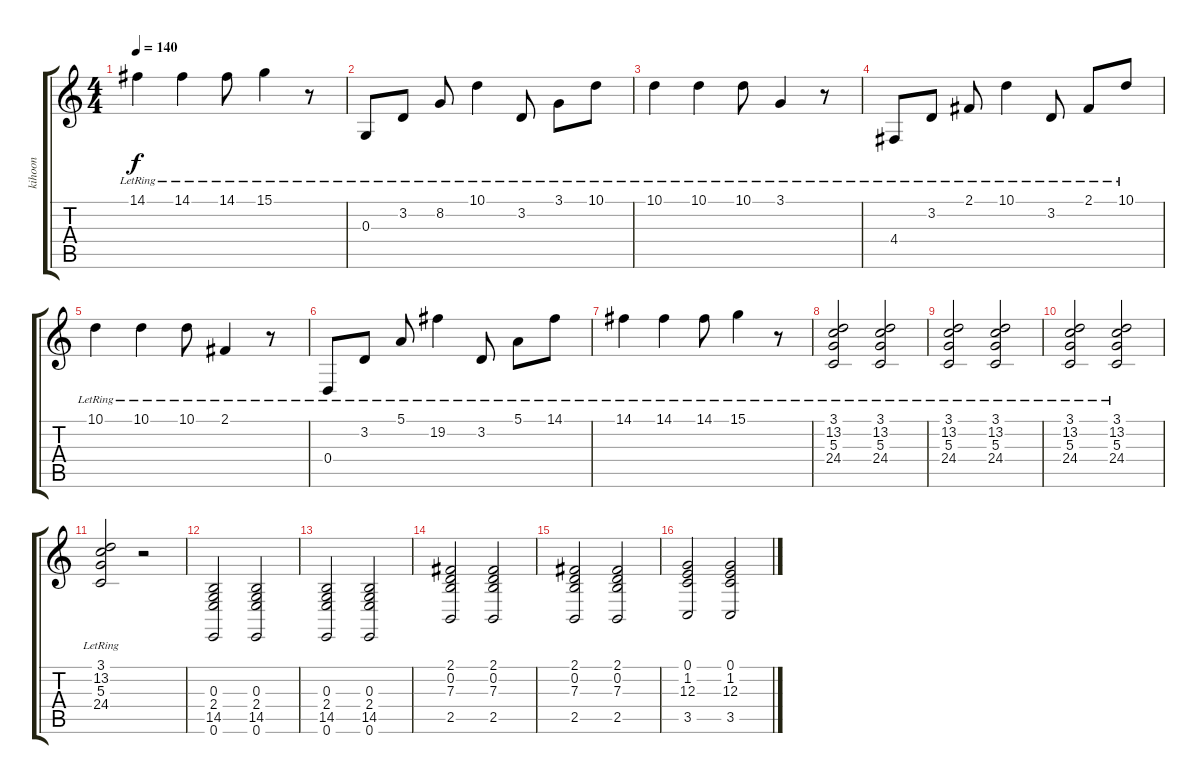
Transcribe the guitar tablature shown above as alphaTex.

\track ("kihoon" "kihoon") {instrument electricgrandpiano}
\staff {score tabs}
\tuning (E4 B3 G3 D3 A2 E2) {hide}
\ts (4 4)
\tempo 140
\clef g2
\ks c
14.1{lr}.4{dy f} 14.1{lr}.4 14.1{lr}.8 15.1{lr}.4 r.8 |
0.3{lr}.8 3.2{lr}.8 8.2{lr}.8 10.1{lr}.4 3.2{lr}.8 3.1{lr}.8 10.1{lr}.8 |
10.1{lr}.4 10.1{lr}.4 10.1{lr}.8 3.1{lr}.4 r.8 |
4.4{lr}.8 3.2{lr}.8 2.1{lr}.8 10.1{lr}.4 3.2{lr}.8 2.1{lr}.8 10.1{lr}.8 |
10.1{lr}.4 10.1{lr}.4 10.1{lr}.8 2.1{lr}.4 r.8 |
0.4{lr}.8 3.2{lr}.8 5.1{lr}.8 19.2{lr}.4 3.2{lr}.8 5.1{lr}.8 14.1{lr}.8 |
14.1{lr}.4 14.1{lr}.4 14.1{lr}.8 15.1{lr}.4 r.8 |
(3.1{lr} 13.2{lr} 5.3{lr} 24.4{lr}).2 (3.1{lr} 13.2{lr} 5.3{lr} 24.4{lr}).2 |
(3.1{lr} 13.2{lr} 5.3{lr} 24.4{lr}).2 (3.1{lr} 13.2{lr} 5.3{lr} 24.4{lr}).2 |
(3.1{lr} 13.2{lr} 5.3{lr} 24.4{lr}).2 (3.1{lr} 13.2{lr} 5.3{lr} 24.4{lr}).2 |
(3.1{lr} 13.2{lr} 5.3{lr} 24.4{lr}).2 r.2 |
(0.3 2.4 14.5 0.6).2 (0.3 2.4 14.5 0.6).2 |
(0.3 2.4 14.5 0.6).2 (0.3 2.4 14.5 0.6).2 |
(2.1 0.2 7.3 2.5).2 (2.1 0.2 7.3 2.5).2 |
(2.1 0.2 7.3 2.5).2 (2.1 0.2 7.3 2.5).2 |
(0.1 1.2 12.3 3.5).2 (0.1 1.2 12.3 3.5).2
